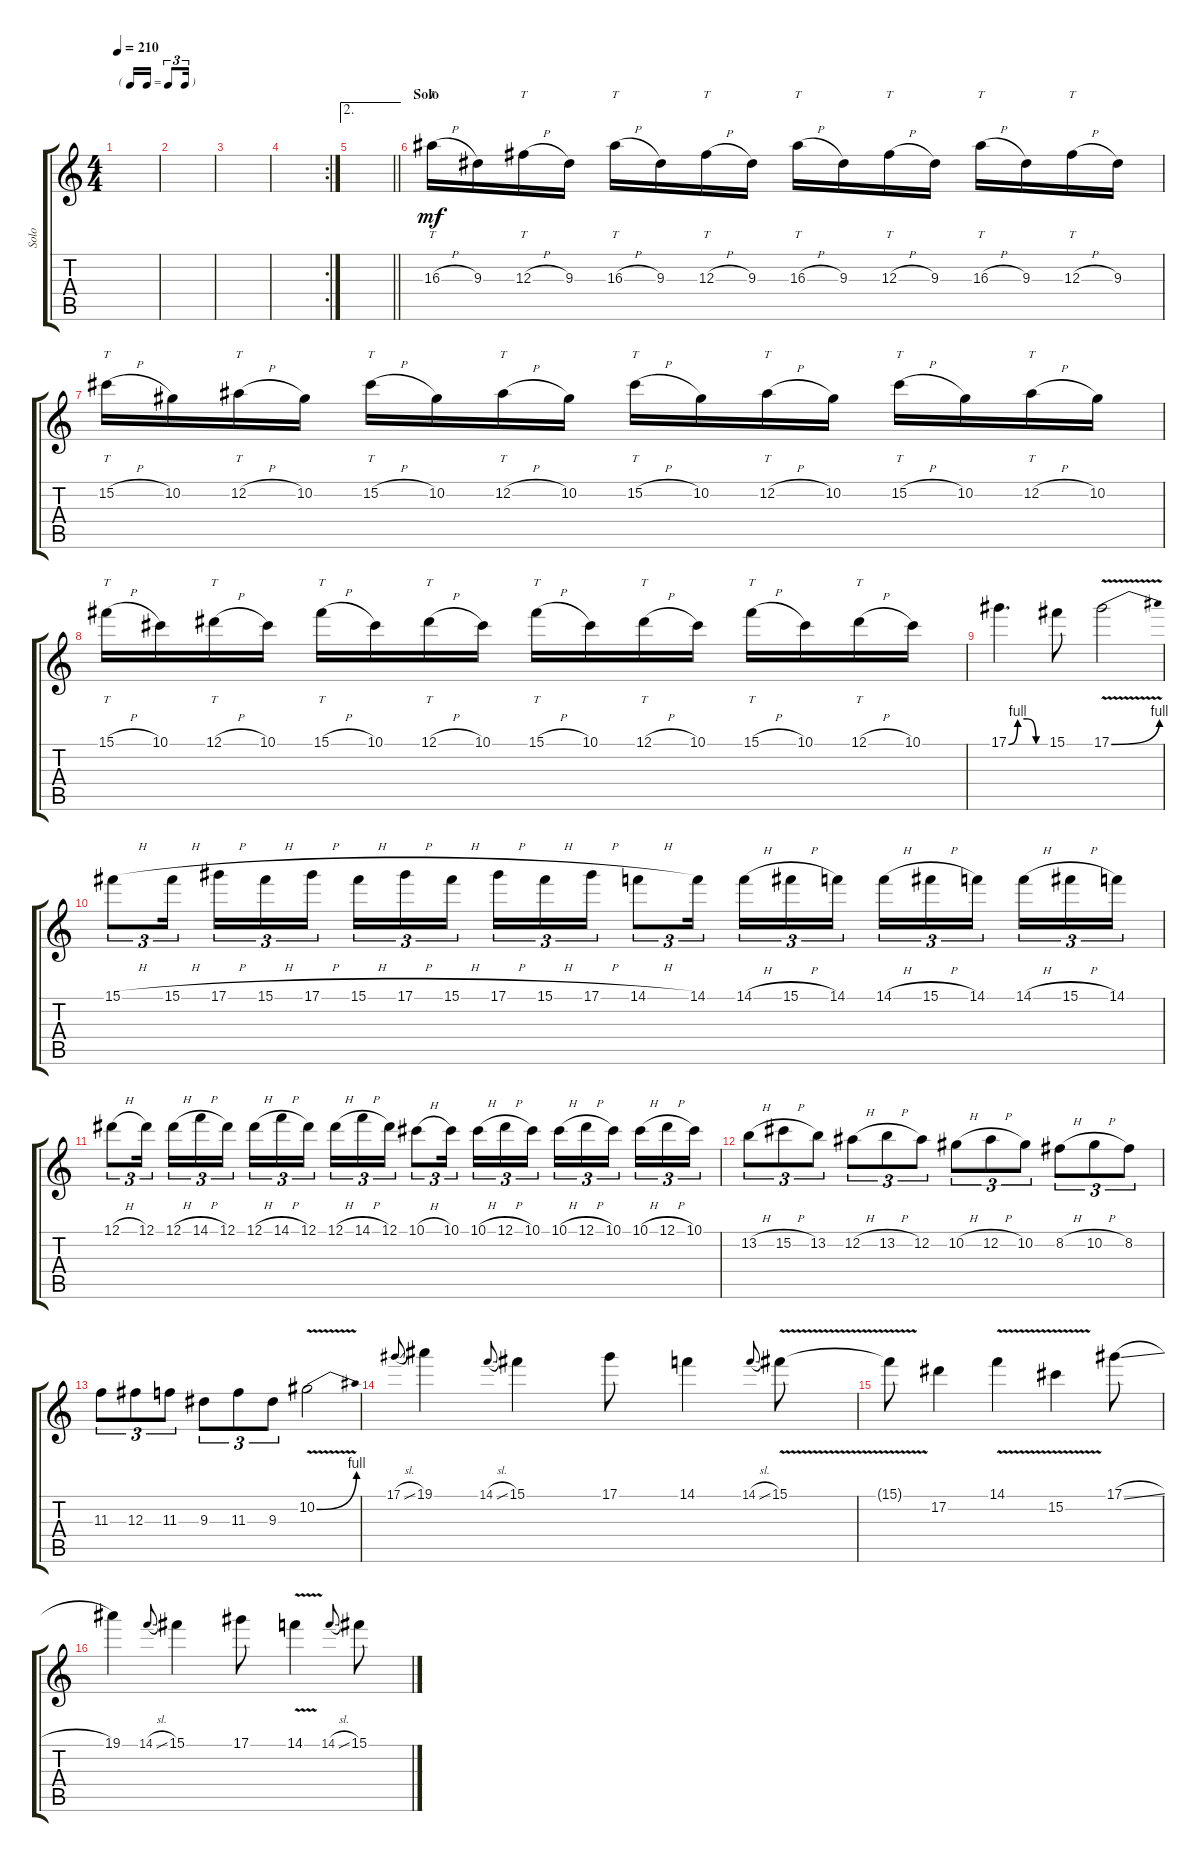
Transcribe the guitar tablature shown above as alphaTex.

\track ("Solo" "Solo") {instrument overdrivenguitar}
\staff {score tabs}
\tuning (Eb4 Bb3 Gb3 Db3 Ab2 Eb2) {hide}
\ts (4 4)
\tf triplet16th
\tempo 210
\clef g2
\ks c
|
|
|
\rc 2
|
\ae 2
\barLineRight lightlight
|
\section ("" "Solo")
16.3{h}.16{tt dy mf} 9.3.16 12.3{h}.16{tt} 9.3.16 16.3{h}.16{tt} 9.3.16 12.3{h}.16{tt} 9.3.16 16.3{h}.16{tt} 9.3.16 12.3{h}.16{tt} 9.3.16 16.3{h}.16{tt} 9.3.16 12.3{h}.16{tt} 9.3.16 |
15.2{h}.16{tt} 10.2.16 12.2{h}.16{tt} 10.2.16 15.2{h}.16{tt} 10.2.16 12.2{h}.16{tt} 10.2.16 15.2{h}.16{tt} 10.2.16 12.2{h}.16{tt} 10.2.16 15.2{h}.16{tt} 10.2.16 12.2{h}.16{tt} 10.2.16 |
15.1{h}.16{tt} 10.1.16 12.1{h}.16{tt} 10.1.16 15.1{h}.16{tt} 10.1.16 12.1{h}.16{tt} 10.1.16 15.1{h}.16{tt} 10.1.16 12.1{h}.16{tt} 10.1.16 15.1{h}.16{tt} 10.1.16 12.1{h}.16{tt} 10.1.16 |
17.1{be (custom 0 0 15 4 30 4 45 0 60 0)}.4{d} 15.1.8 17.1{be (bend 0 0 60 4) v}.2 |
15.1{h}.8{tu (3 2)} 15.1{h}.16{tu (3 2) beam splitsecondary} 17.1{h}.16{tu (3 2)} 15.1{h}.16{tu (3 2)} 17.1{h}.16{tu (3 2)} 15.1{h}.16{tu (3 2)} 17.1{h}.16{tu (3 2)} 15.1{h}.16{tu (3 2) beam splitsecondary} 17.1{h}.16{tu (3 2)} 15.1{h}.16{tu (3 2)} 17.1{h}.16{tu (3 2)} 14.1{h}.8{tu (3 2)} 14.1.16{tu (3 2) beam splitsecondary} 14.1{h}.16{tu (3 2)} 15.1{h}.16{tu (3 2)} 14.1.16{tu (3 2)} 14.1{h}.16{tu (3 2)} 15.1{h}.16{tu (3 2)} 14.1.16{tu (3 2) beam splitsecondary} 14.1{h}.16{tu (3 2)} 15.1{h}.16{tu (3 2)} 14.1.16{tu (3 2)} |
12.1{h}.8{tu (3 2)} 12.1.16{tu (3 2) beam splitsecondary} 12.1{h}.16{tu (3 2)} 14.1{h}.16{tu (3 2)} 12.1.16{tu (3 2)} 12.1{h}.16{tu (3 2)} 14.1{h}.16{tu (3 2)} 12.1.16{tu (3 2) beam splitsecondary} 12.1{h}.16{tu (3 2)} 14.1{h}.16{tu (3 2)} 12.1.16{tu (3 2)} 10.1{h}.8{tu (3 2)} 10.1.16{tu (3 2) beam splitsecondary} 10.1{h}.16{tu (3 2)} 12.1{h}.16{tu (3 2)} 10.1.16{tu (3 2)} 10.1{h}.16{tu (3 2)} 12.1{h}.16{tu (3 2)} 10.1.16{tu (3 2) beam splitsecondary} 10.1{h}.16{tu (3 2)} 12.1{h}.16{tu (3 2)} 10.1.16{tu (3 2)} |
13.2{h}.8{tu (3 2)} 15.2{h}.8{tu (3 2)} 13.2.8{tu (3 2)} 12.2{h}.8{tu (3 2)} 13.2{h}.8{tu (3 2)} 12.2.8{tu (3 2)} 10.2{h}.8{tu (3 2)} 12.2{h}.8{tu (3 2)} 10.2.8{tu (3 2)} 8.2{h}.8{tu (3 2)} 10.2{h}.8{tu (3 2)} 8.2.8{tu (3 2)} |
11.3.8{tu (3 2)} 12.3.8{tu (3 2)} 11.3.8{tu (3 2)} 9.3.8{tu (3 2)} 11.3.8{tu (3 2)} 9.3.8{tu (3 2)} 10.2{be (bend 0 0 60 4) v}.2 |
17.1{sl}.8{gr onbeat} 19.1.4 14.1{sl}.8{gr onbeat} 15.1.4 17.1.8 14.1.4 14.1{sl}.8{gr onbeat} 15.1{v}.8 |
15.1{t}.8 17.2.4 14.1{v}.4 15.2{v}.4 17.1{sl}.8 |
19.1.4 14.1{sl}.8{gr onbeat} 15.1.4 17.1.8 14.1{v}.4 14.1{sl}.8{gr onbeat} 15.1.8
